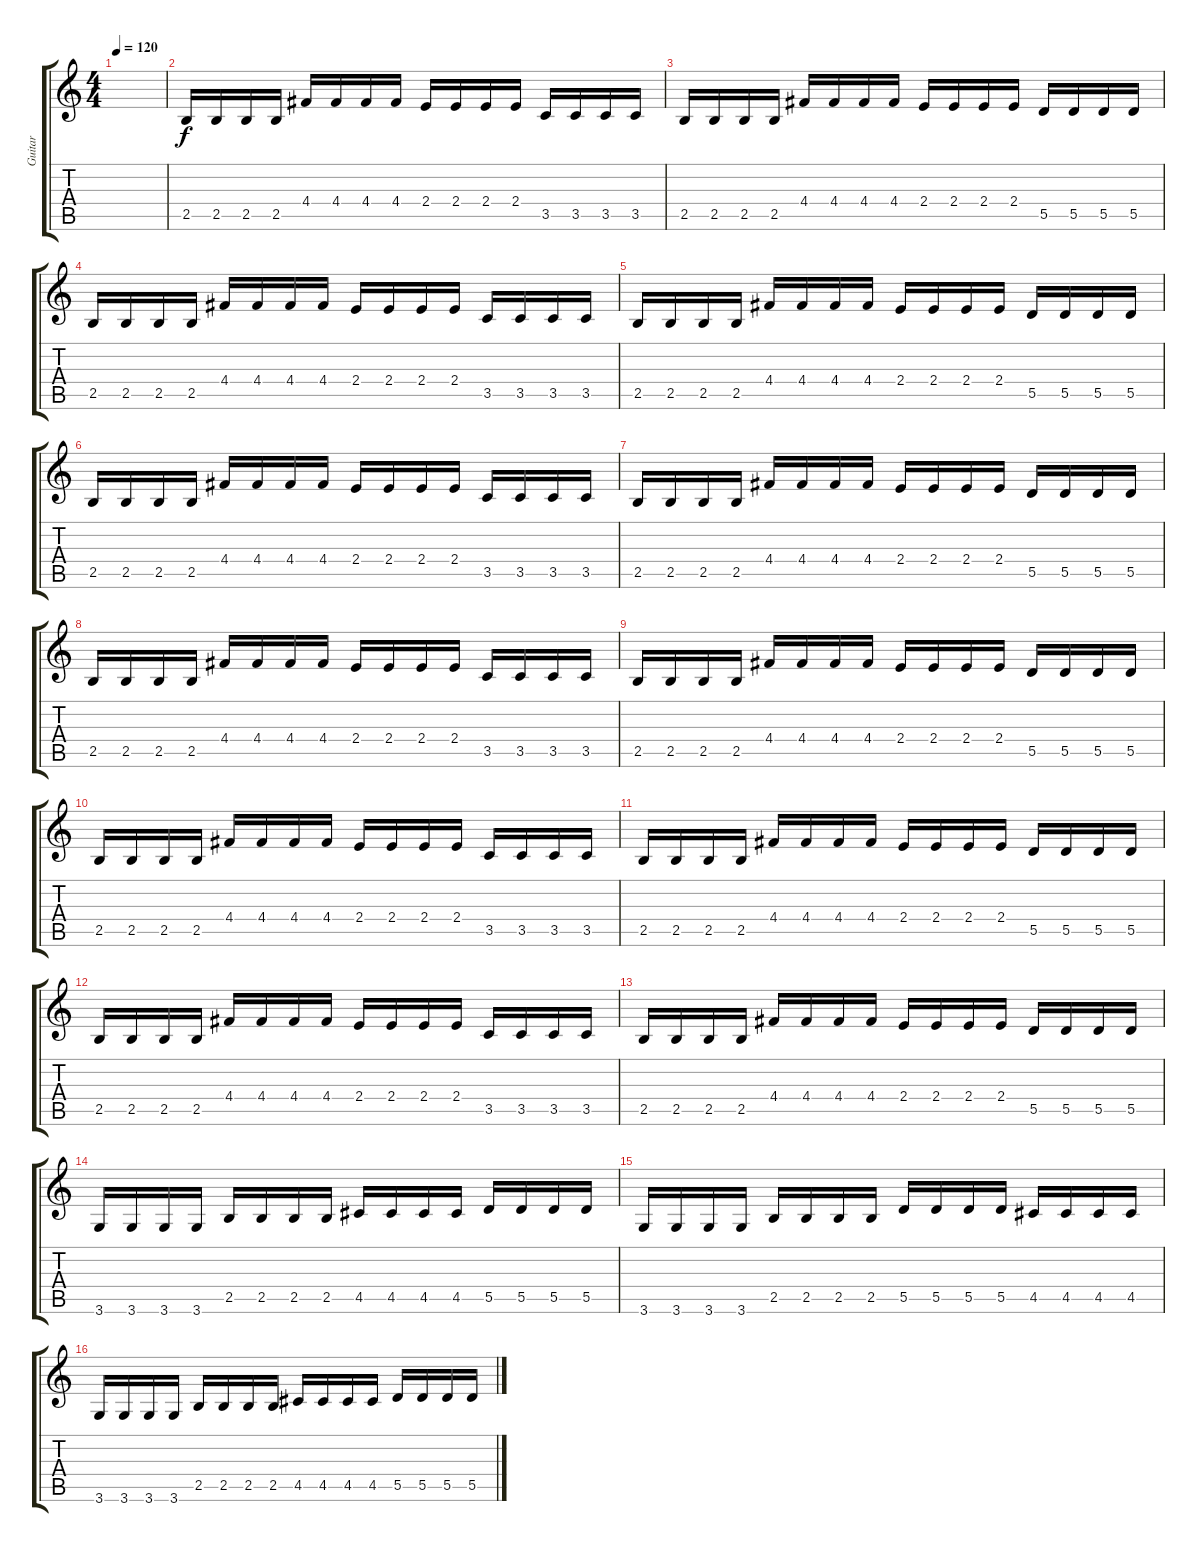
\track ("Guitar" "Guitar") {instrument overdrivenguitar}
\staff {score tabs}
\tuning (E4 B3 G3 D3 A2 E2) {hide}
\ts (4 4)
\tempo 120
\clef g2
\ks c
|
2.5.16 2.5.16 2.5.16 2.5.16 4.4.16 4.4.16 4.4.16 4.4.16 2.4.16 2.4.16 2.4.16 2.4.16 3.5.16 3.5.16 3.5.16 3.5.16 |
2.5.16 2.5.16 2.5.16 2.5.16 4.4.16 4.4.16 4.4.16 4.4.16 2.4.16 2.4.16 2.4.16 2.4.16 5.5.16 5.5.16 5.5.16 5.5.16 |
2.5.16 2.5.16 2.5.16 2.5.16 4.4.16 4.4.16 4.4.16 4.4.16 2.4.16 2.4.16 2.4.16 2.4.16 3.5.16 3.5.16 3.5.16 3.5.16 |
2.5.16 2.5.16 2.5.16 2.5.16 4.4.16 4.4.16 4.4.16 4.4.16 2.4.16 2.4.16 2.4.16 2.4.16 5.5.16 5.5.16 5.5.16 5.5.16 |
2.5.16 2.5.16 2.5.16 2.5.16 4.4.16 4.4.16 4.4.16 4.4.16 2.4.16 2.4.16 2.4.16 2.4.16 3.5.16 3.5.16 3.5.16 3.5.16 |
2.5.16 2.5.16 2.5.16 2.5.16 4.4.16 4.4.16 4.4.16 4.4.16 2.4.16 2.4.16 2.4.16 2.4.16 5.5.16 5.5.16 5.5.16 5.5.16 |
2.5.16 2.5.16 2.5.16 2.5.16 4.4.16 4.4.16 4.4.16 4.4.16 2.4.16 2.4.16 2.4.16 2.4.16 3.5.16 3.5.16 3.5.16 3.5.16 |
2.5.16 2.5.16 2.5.16 2.5.16 4.4.16 4.4.16 4.4.16 4.4.16 2.4.16 2.4.16 2.4.16 2.4.16 5.5.16 5.5.16 5.5.16 5.5.16 |
2.5.16 2.5.16 2.5.16 2.5.16 4.4.16 4.4.16 4.4.16 4.4.16 2.4.16 2.4.16 2.4.16 2.4.16 3.5.16 3.5.16 3.5.16 3.5.16 |
2.5.16 2.5.16 2.5.16 2.5.16 4.4.16 4.4.16 4.4.16 4.4.16 2.4.16 2.4.16 2.4.16 2.4.16 5.5.16 5.5.16 5.5.16 5.5.16 |
2.5.16 2.5.16 2.5.16 2.5.16 4.4.16 4.4.16 4.4.16 4.4.16 2.4.16 2.4.16 2.4.16 2.4.16 3.5.16 3.5.16 3.5.16 3.5.16 |
2.5.16 2.5.16 2.5.16 2.5.16 4.4.16 4.4.16 4.4.16 4.4.16 2.4.16 2.4.16 2.4.16 2.4.16 5.5.16 5.5.16 5.5.16 5.5.16 |
3.6.16 3.6.16 3.6.16 3.6.16 2.5.16 2.5.16 2.5.16 2.5.16 4.5.16 4.5.16 4.5.16 4.5.16 5.5.16 5.5.16 5.5.16 5.5.16 |
3.6.16 3.6.16 3.6.16 3.6.16 2.5.16 2.5.16 2.5.16 2.5.16 5.5.16 5.5.16 5.5.16 5.5.16 4.5.16 4.5.16 4.5.16 4.5.16 |
3.6.16 3.6.16 3.6.16 3.6.16 2.5.16 2.5.16 2.5.16 2.5.16 4.5.16 4.5.16 4.5.16 4.5.16 5.5.16 5.5.16 5.5.16 5.5.16
